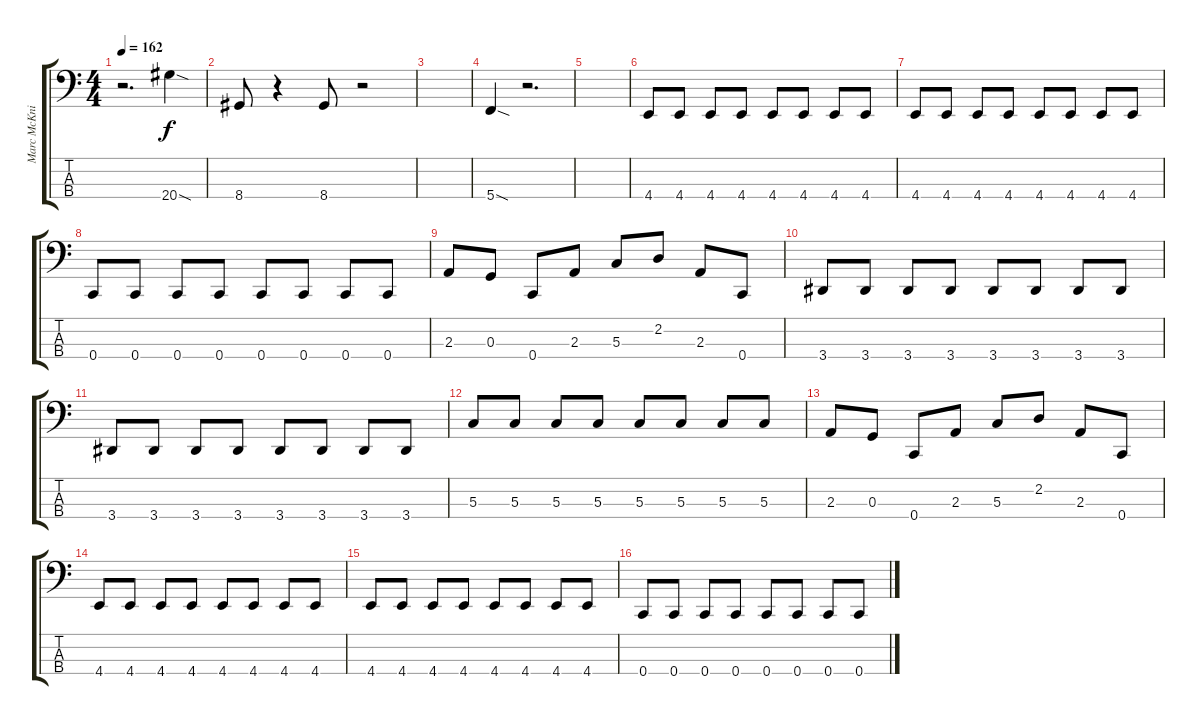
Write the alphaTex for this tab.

\track ("Marc McKnight" "Marc McKni") {instrument electricbasspick}
\staff {score tabs}
\tuning (F2 C2 G1 C1) {hide}
\ts (4 4)
\tempo 162
\clef f4
\ks c
r.2{d dy f} 20.4{sod}.4 |
8.4.8 r.4 8.4.8 r.2 |
|
5.4{sod}.4 r.2{d} |
|
4.4.8 4.4.8 4.4.8 4.4.8 4.4.8 4.4.8 4.4.8 4.4.8 |
4.4.8 4.4.8 4.4.8 4.4.8 4.4.8 4.4.8 4.4.8 4.4.8 |
0.4.8 0.4.8 0.4.8 0.4.8 0.4.8 0.4.8 0.4.8 0.4.8 |
2.3.8 0.3.8 0.4.8 2.3.8 5.3.8 2.2.8 2.3.8 0.4.8 |
3.4.8 3.4.8 3.4.8 3.4.8 3.4.8 3.4.8 3.4.8 3.4.8 |
3.4.8 3.4.8 3.4.8 3.4.8 3.4.8 3.4.8 3.4.8 3.4.8 |
5.3.8 5.3.8 5.3.8 5.3.8 5.3.8 5.3.8 5.3.8 5.3.8 |
2.3.8 0.3.8 0.4.8 2.3.8 5.3.8 2.2.8 2.3.8 0.4.8 |
4.4.8 4.4.8 4.4.8 4.4.8 4.4.8 4.4.8 4.4.8 4.4.8 |
4.4.8 4.4.8 4.4.8 4.4.8 4.4.8 4.4.8 4.4.8 4.4.8 |
0.4.8 0.4.8 0.4.8 0.4.8 0.4.8 0.4.8 0.4.8 0.4.8
